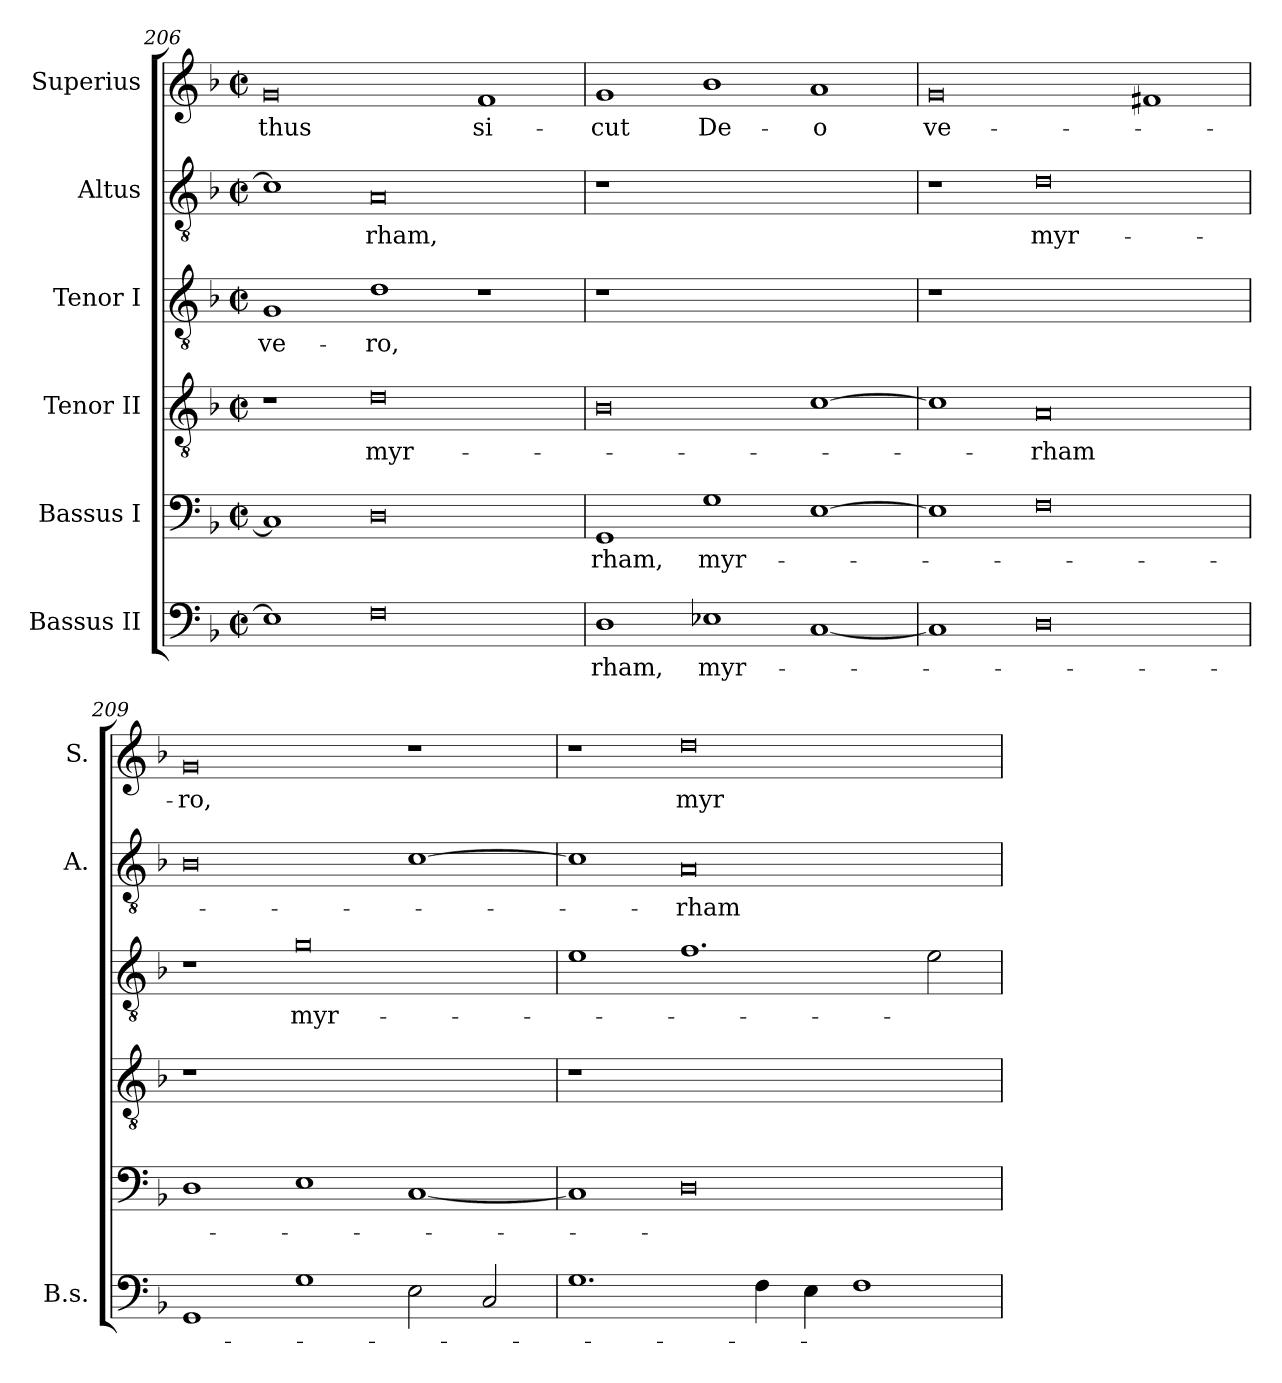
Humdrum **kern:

**kern	**text	**kern	**text	**kern	**text	**kern	**text	**kern	**text	**kern	**text
*part6	*part6	*part5	*part5	*part4	*part4	*part3	*part3	*part2	*part2	*part1	*part1
*staff6	*staff6	*staff5	*staff5	*staff4	*staff4	*staff3	*staff3	*staff2	*staff2	*staff1	*staff1
*I"Bassus II	*	*I"Bassus I	*	*I"Tenor II	*	*I"Tenor I	*	*I"Altus	*	*I"Superius	*
*I'B.s.	*	*	*	*	*	*	*	*I'A.	*	*I'S.	*
*clefF4	*	*clefF4	*	*clefGv2	*	*clefGv2	*	*clefGv2	*	*clefG2	*
*	*	*	*	*ITrd7c12	*	*ITrd7c12	*	*ITrd7c12	*	*	*
*k[b-]	*	*k[b-]	*	*k[b-]	*	*k[b-]	*	*k[b-]	*	*k[b-]	*
*F:	*	*F:	*	*F:	*	*F:	*	*F:	*	*F:	*
*M2/2	*	*M2/2	*	*M2/2	*	*M2/2	*	*M2/2	*	*M2/2	*
*met(c|)	*	*met(c|)	*	*met(c|)	*	*met(c|)	*	*met(c|)	*	*met(c|)	*
=206	=206	=206	=206	=206	=206	=206	=206	=206	=206	=206	=206
!	!	!	!	!	!	!	!LO:LY:b:color=#000000	!	!	!	!
!	!	!	!	!	!	!	!	!	!	!	!LO:LY:b:color=#000000
1Ei]	.	1Ci]	.	1r	.	1GGi	ve-	1Ci]	.	0gi	thus
!	!	!	!	!	!LO:LY:b:color=#000000	!	!	!	!	!	!
!	!	!	!	!	!	!	!LO:LY:b:color=#000000	!	!	!	!
!	!	!	!	!	!	!	!	!	!LO:LY:b:color=#000000	!	!
0Fi	.	0Di	.	0Di	myr-	1Di	-ro,	0AAi	-rham,	.	.
!	!	!	!	!	!	!	!	!	!	!	!LO:LY:b:color=#000000
.	.	.	.	.	.	1r	.	.	.	1fi	si-
=207	=207	=207	=207	=207	=207	=207	=207	=207	=207	=207	=207
!	!LO:LY:b:color=#000000	!	!	!	!	!	!	!	!	!	!
!	!	!	!LO:LY:b:color=#000000	!	!	!LO:N:vis=1	!	!LO:N:vis=1	!	!	!
!	!	!	!	!	!	!	!	!	!	!	!LO:LY:b:color=#000000
1Di	-rham,	1GGi	-rham,	0BB-i	.	1r	.	1r	.	1gi	-cut
!	!LO:LY:b:color=#000000	!	!	!	!	!	!	!	!	!	!
!	!	!	!LO:LY:b:color=#000000	!	!	!	!	!	!	!	!
!	!	!	!	!	!	!	!	!	!	!	!LO:LY:b:color=#000000
1E-Xi	myr-	1Gi	myr-	.	.	0ryy	.	0ryy	.	1b-i	De-
!	!	!	!	!	!	!	!	!	!	!	!LO:LY:b:color=#000000
[<1Ci	.	[>1Ei	.	[>1Ci	.	.	.	.	.	1ai	-o
=208	=208	=208	=208	=208	=208	=208	=208	=208	=208	=208	=208
!	!	!	!	!	!	!LO:N:vis=1	!	!	!	!	!
!	!	!	!	!	!	!	!	!	!	!	!LO:LY:b:color=#000000
1Ci]	.	1Ei]	.	1Ci]	.	1r	.	1r	.	0gi	ve-
!	!	!	!	!	!LO:LY:b:color=#000000	!	!	!	!	!	!
!	!	!	!	!	!	!	!	!	!LO:LY:b:color=#000000	!	!
0Di	.	0Fi	.	0AAi	-rham	0ryy	.	0Di	myr-	.	.
.	.	.	.	.	.	.	.	.	.	1f#Xi	.
=209	=209	=209	=209	=209	=209	=209	=209	=209	=209	=209	=209
!	!	!	!	!LO:N:vis=1	!	!	!	!	!	!	!
!	!	!	!	!	!	!	!	!	!	!	!LO:LY:b:color=#000000
1GGi	.	1Di	.	1r	.	1r	.	0BB-i	.	0gi	-ro,
!	!	!	!	!	!	!	!LO:LY:b:color=#000000	!	!	!	!
1Gi	.	1Ei	.	0ryy	.	0Gi	myr-	.	.	.	.
2Ei\	.	[<1Ci	.	.	.	.	.	[>1Ci	.	1r	.
2Ci/	.	.	.	.	.	.	.	.	.	.	.
!!LO:PB:g=z
=210	=210	=210	=210	=210	=210	=210	=210	=210	=210	=210	=210
!	!	!	!	!LO:N:vis=1	!	!	!	!	!	!	!
1.Gi	.	1Ci]	.	1r	.	1Ei	.	1Ci]	.	1r	.
!	!	!	!	!	!	!	!	!	!LO:LY:b:color=#000000	!	!
!	!	!	!	!	!	!	!	!	!	!	!LO:LY:b:color=#000000
.	.	0Di	.	0ryy	.	1.Fi	.	0AAi	-rham	0ddi	myr-
4Fi\	.	.	.	.	.	.	.	.	.	.	.
4Ei\	.	.	.	.	.	.	.	.	.	.	.
1Fi	.	.	.	.	.	.	.	.	.	.	.
.	.	.	.	.	.	2Ei\	.	.	.	.	.
=	=	=	=	=	=	=	=	=	=	=	=
*-	*-	*-	*-	*-	*-	*-	*-	*-	*-	*-	*-
